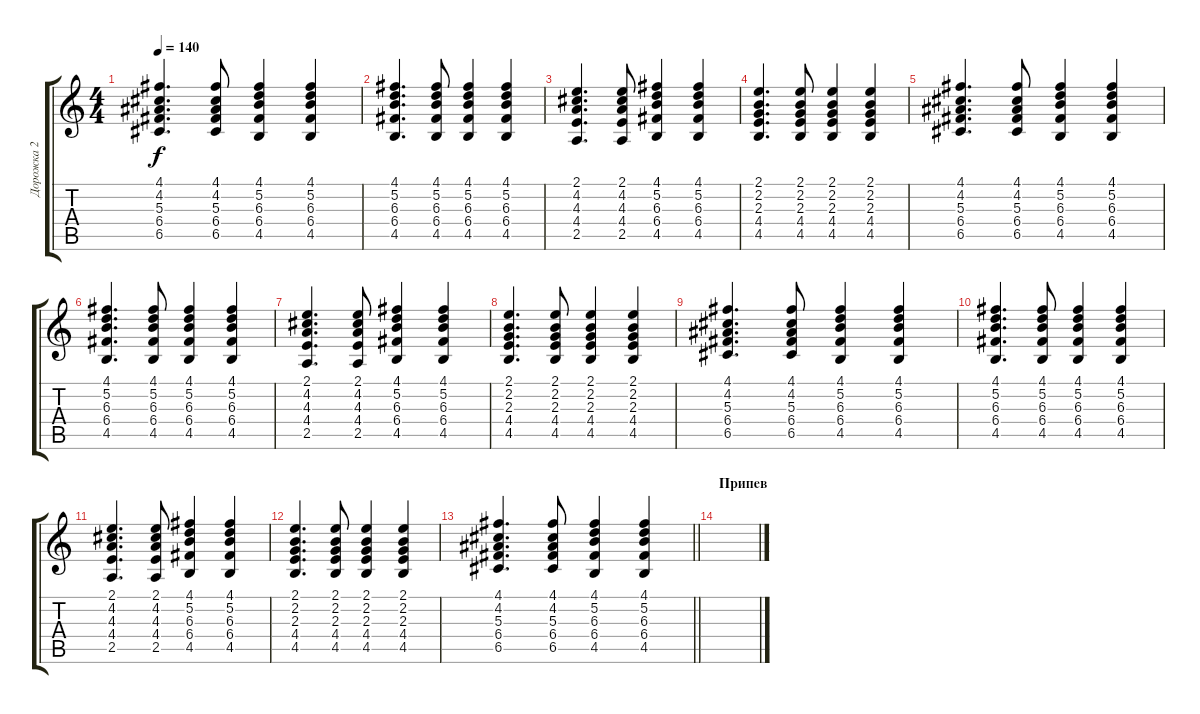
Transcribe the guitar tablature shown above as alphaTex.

\track ("Дорожка 2" "Дорожка 2") {instrument acousticguitarsteel}
\staff {score tabs}
\tuning (D4 A3 F3 C3 G2 D2) {hide}
\ts (4 4)
\tempo 140
\clef g2
\ks c
(4.1 4.2 5.3 6.4 6.5).4{d dy f} (4.1 4.2 5.3 6.4 6.5).8 (4.1 5.2 6.3 6.4 4.5).4 (4.1 5.2 6.3 6.4 4.5).4 |
(4.1 5.2 6.3 6.4 4.5).4{d} (4.1 5.2 6.3 6.4 4.5).8 (4.1 5.2 6.3 6.4 4.5).4 (4.1 5.2 6.3 6.4 4.5).4 |
(2.1 4.2 4.3 4.4 2.5).4{d} (2.1 4.2 4.3 4.4 2.5).8 (4.1 5.2 6.3 6.4 4.5).4 (4.1 5.2 6.3 6.4 4.5).4 |
(2.1 2.2 2.3 4.4 4.5).4{d} (2.1 2.2 2.3 4.4 4.5).8 (2.1 2.2 2.3 4.4 4.5).4 (2.1 2.2 2.3 4.4 4.5).4 |
(4.1 4.2 5.3 6.4 6.5).4{d} (4.1 4.2 5.3 6.4 6.5).8 (4.1 5.2 6.3 6.4 4.5).4 (4.1 5.2 6.3 6.4 4.5).4 |
(4.1 5.2 6.3 6.4 4.5).4{d} (4.1 5.2 6.3 6.4 4.5).8 (4.1 5.2 6.3 6.4 4.5).4 (4.1 5.2 6.3 6.4 4.5).4 |
(2.1 4.2 4.3 4.4 2.5).4{d} (2.1 4.2 4.3 4.4 2.5).8 (4.1 5.2 6.3 6.4 4.5).4 (4.1 5.2 6.3 6.4 4.5).4 |
(2.1 2.2 2.3 4.4 4.5).4{d} (2.1 2.2 2.3 4.4 4.5).8 (2.1 2.2 2.3 4.4 4.5).4 (2.1 2.2 2.3 4.4 4.5).4 |
(4.1 4.2 5.3 6.4 6.5).4{d} (4.1 4.2 5.3 6.4 6.5).8 (4.1 5.2 6.3 6.4 4.5).4 (4.1 5.2 6.3 6.4 4.5).4 |
(4.1 5.2 6.3 6.4 4.5).4{d} (4.1 5.2 6.3 6.4 4.5).8 (4.1 5.2 6.3 6.4 4.5).4 (4.1 5.2 6.3 6.4 4.5).4 |
(2.1 4.2 4.3 4.4 2.5).4{d} (2.1 4.2 4.3 4.4 2.5).8 (4.1 5.2 6.3 6.4 4.5).4 (4.1 5.2 6.3 6.4 4.5).4 |
(2.1 2.2 2.3 4.4 4.5).4{d} (2.1 2.2 2.3 4.4 4.5).8 (2.1 2.2 2.3 4.4 4.5).4 (2.1 2.2 2.3 4.4 4.5).4 |
\barLineRight lightlight
(4.1 4.2 5.3 6.4 6.5).4{d} (4.1 4.2 5.3 6.4 6.5).8 (4.1 5.2 6.3 6.4 4.5).4 (4.1 5.2 6.3 6.4 4.5).4 |
\section ("" "Припев ")
